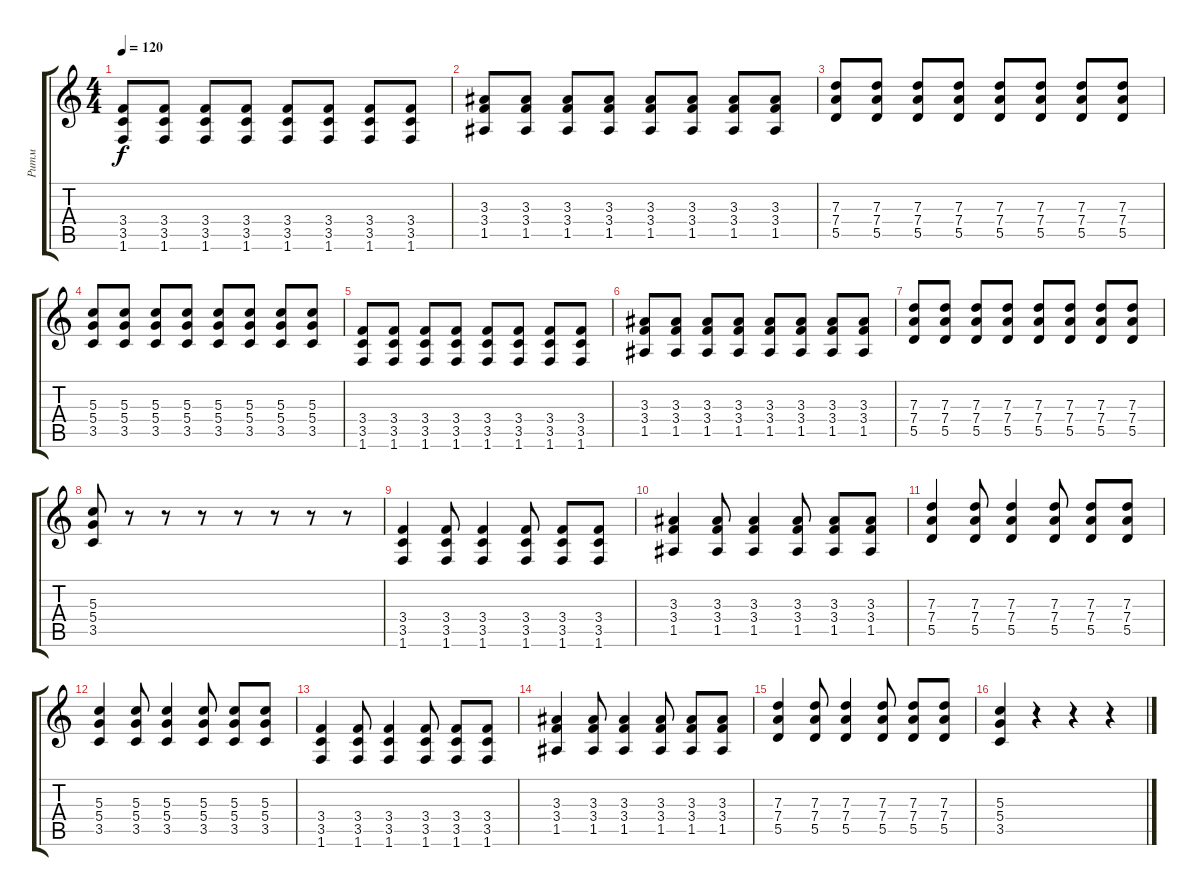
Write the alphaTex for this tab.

\track ("Ритм" "Ритм") {instrument acousticguitarsteel}
\staff {score tabs}
\tuning (E4 B3 G3 D3 A2 E2) {hide}
\ts (4 4)
\tempo 120
\clef g2
\ks c
(3.4 3.5 1.6).8{dy f} (3.4 3.5 1.6).8 (3.4 3.5 1.6).8 (3.4 3.5 1.6).8 (3.4 3.5 1.6).8 (3.4 3.5 1.6).8 (3.4 3.5 1.6).8 (3.4 3.5 1.6).8 |
(3.3 3.4 1.5).8 (3.3 3.4 1.5).8 (3.3 3.4 1.5).8 (3.3 3.4 1.5).8 (3.3 3.4 1.5).8 (3.3 3.4 1.5).8 (3.3 3.4 1.5).8 (3.3 3.4 1.5).8 |
(7.3 7.4 5.5).8 (7.3 7.4 5.5).8 (7.3 7.4 5.5).8 (7.3 7.4 5.5).8 (7.3 7.4 5.5).8 (7.3 7.4 5.5).8 (7.3 7.4 5.5).8 (7.3 7.4 5.5).8 |
(5.3 5.4 3.5).8 (5.3 5.4 3.5).8 (5.3 5.4 3.5).8 (5.3 5.4 3.5).8 (5.3 5.4 3.5).8 (5.3 5.4 3.5).8 (5.3 5.4 3.5).8 (5.3 5.4 3.5).8 |
(3.4 3.5 1.6).8 (3.4 3.5 1.6).8 (3.4 3.5 1.6).8 (3.4 3.5 1.6).8 (3.4 3.5 1.6).8 (3.4 3.5 1.6).8 (3.4 3.5 1.6).8 (3.4 3.5 1.6).8 |
(3.3 3.4 1.5).8 (3.3 3.4 1.5).8 (3.3 3.4 1.5).8 (3.3 3.4 1.5).8 (3.3 3.4 1.5).8 (3.3 3.4 1.5).8 (3.3 3.4 1.5).8 (3.3 3.4 1.5).8 |
(7.3 7.4 5.5).8 (7.3 7.4 5.5).8 (7.3 7.4 5.5).8 (7.3 7.4 5.5).8 (7.3 7.4 5.5).8 (7.3 7.4 5.5).8 (7.3 7.4 5.5).8 (7.3 7.4 5.5).8 |
(5.3 5.4 3.5).8 r.8 r.8 r.8 r.8 r.8 r.8 r.8 |
(3.4 3.5 1.6).4 (3.4 3.5 1.6).8 (3.4 3.5 1.6).4 (3.4 3.5 1.6).8 (3.4 3.5 1.6).8 (3.4 3.5 1.6).8 |
(3.3 3.4 1.5).4 (3.3 3.4 1.5).8 (3.3 3.4 1.5).4 (3.3 3.4 1.5).8 (3.3 3.4 1.5).8 (3.3 3.4 1.5).8 |
(7.3 7.4 5.5).4 (7.3 7.4 5.5).8 (7.3 7.4 5.5).4 (7.3 7.4 5.5).8 (7.3 7.4 5.5).8 (7.3 7.4 5.5).8 |
(5.3 5.4 3.5).4 (5.3 5.4 3.5).8 (5.3 5.4 3.5).4 (5.3 5.4 3.5).8 (5.3 5.4 3.5).8 (5.3 5.4 3.5).8 |
(3.4 3.5 1.6).4 (3.4 3.5 1.6).8 (3.4 3.5 1.6).4 (3.4 3.5 1.6).8 (3.4 3.5 1.6).8 (3.4 3.5 1.6).8 |
(3.3 3.4 1.5).4 (3.3 3.4 1.5).8 (3.3 3.4 1.5).4 (3.3 3.4 1.5).8 (3.3 3.4 1.5).8 (3.3 3.4 1.5).8 |
(7.3 7.4 5.5).4 (7.3 7.4 5.5).8 (7.3 7.4 5.5).4 (7.3 7.4 5.5).8 (7.3 7.4 5.5).8 (7.3 7.4 5.5).8 |
(5.3 5.4 3.5).4 r.4 r.4 r.4
